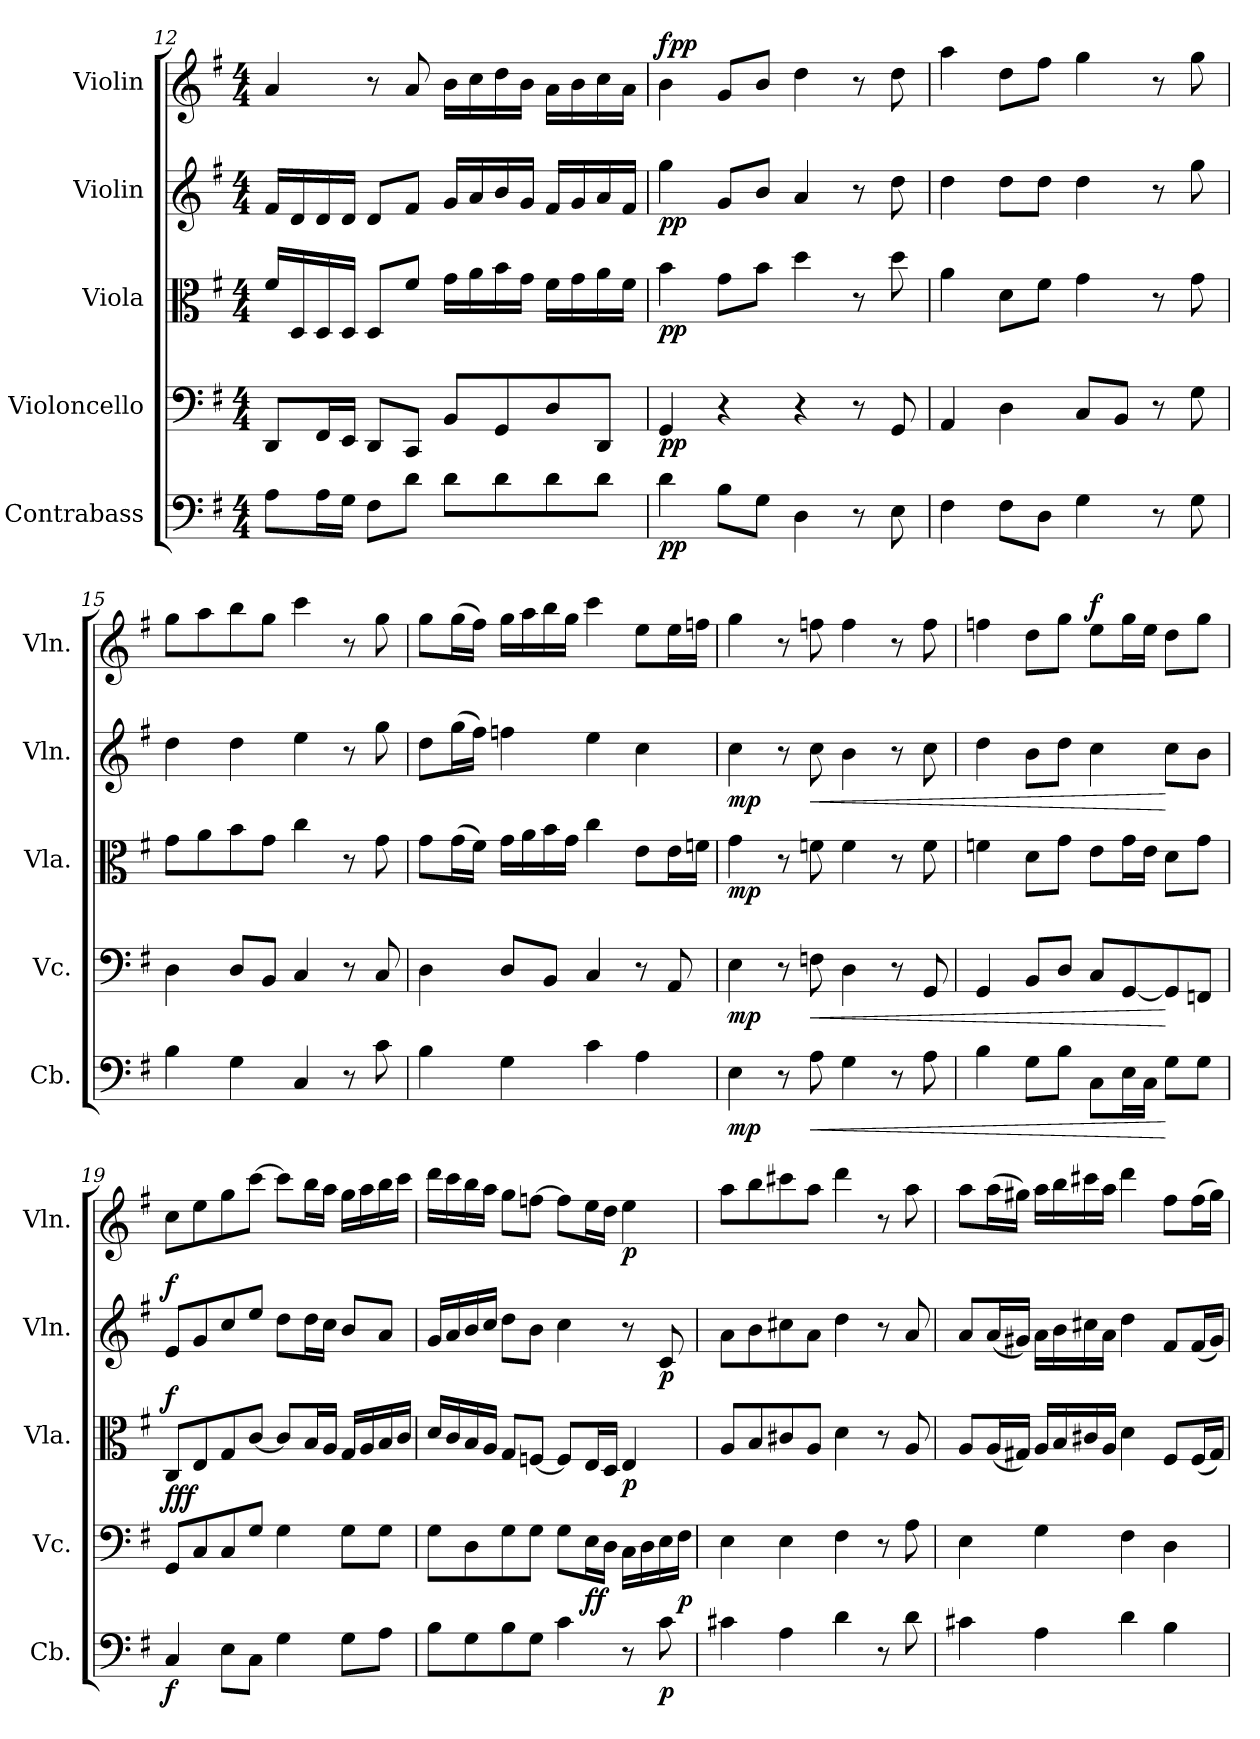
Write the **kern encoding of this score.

**kern	**dynam	**kern	**dynam	**kern	**dynam	**kern	**dynam	**kern	**dynam
*part5	*part5	*part4	*part4	*part3	*part3	*part2	*part2	*part1	*part1
*staff5	*staff5	*staff4	*staff4	*staff3	*staff3	*staff2	*staff2	*staff1	*staff1
*I"Contrabass	*	*I"Violoncello	*	*I"Viola	*	*I"Violin	*	*I"Violin	*
*I'Cb.	*	*I'Vc.	*	*I'Vla.	*	*I'Vln.	*	*I'Vln.	*
*clefF4	*	*clefF4	*	*clefC3	*	*clefG2	*	*clefG2	*
*ITrd7c12	*	*	*	*	*	*	*	*	*
*k[f#]	*	*k[f#]	*	*k[f#]	*	*k[f#]	*	*k[f#]	*
*M4/4	*	*M4/4	*	*M4/4	*	*M4/4	*	*M4/4	*
=12	=12	=12	=12	=12	=12	=12	=12	=12	=12
8AA\L	.	8DD/L	.	16f#/LL	.	16f#/LL	.	4a/	.
.	.	.	.	16D/	.	16d/	.	.	.
16AA\L	.	16FF#/L	.	16D/	.	16d/	.	.	.
16GG\JJ	.	16EE/JJ	.	16D/JJ	.	16d/JJ	.	.	.
8FF#\L	.	8DD/L	.	8D/L	.	8d/L	.	8r	.
8D\J	.	8CC/J	.	8f#/J	.	8f#/J	.	8a/	.
8D\L	.	8BB/L	.	16g\LL	.	16g/LL	.	16b\LL	.
.	.	.	.	16a\	.	16a/	.	16cc\	.
8D\	.	8GG/	.	16b\	.	16b/	.	16dd\	.
.	.	.	.	16g\JJ	.	16g/JJ	.	16b\JJ	.
8D\	.	8D/	.	16f#\LL	.	16f#/LL	.	16a\LL	.
.	.	.	.	16g\	.	16g/	.	16b\	.
8D\J	.	8DD/J	.	16a\	.	16a/	.	16cc\	.
.	.	.	.	16f#\JJ	.	16f#/JJ	.	16a\JJ	.
=13	=13	=13	=13	=13	=13	=13	=13	=13	=13
!	!LO:DY:b	!	!LO:DY:b	!	!LO:DY:b	!	!LO:DY:b	!	!LO:DY:a
!	!	!	!	!	!	!	!	!	!LO:DY:n=1:b
4D\	pp	4GG/	pp	4b\	pp	4gg\	pp	4b\	f pp
8BB\L	.	4r	.	8g\L	.	8g/L	.	8g/L	.
8GG\J	.	.	.	8b\J	.	8b/J	.	8b/J	.
4DD\	.	4r	.	4dd\	.	4a/	.	4dd\	.
8r	.	8r	.	8r	.	8r	.	8r	.
8EE\	.	8GG/	.	8dd\	.	8dd\	.	8dd\	.
!!LO:LB:g=z
=14	=14	=14	=14	=14	=14	=14	=14	=14	=14
4FF#\	.	4AA/	.	4a\	.	4dd\	.	4aa\	.
8FF#\L	.	4D\	.	8d\L	.	8dd\L	.	8dd\L	.
8DD\J	.	.	.	8f#\J	.	8dd\J	.	8ff#\J	.
4GG\	.	8C/L	.	4g\	.	4dd\	.	4gg\	.
.	.	8BB/J	.	.	.	.	.	.	.
8r	.	8r	.	8r	.	8r	.	8r	.
8GG\	.	8G\	.	8g\	.	8gg\	.	8gg\	.
=15	=15	=15	=15	=15	=15	=15	=15	=15	=15
4BB\	.	4D\	.	8g\L	.	4dd\	.	8gg\L	.
.	.	.	.	8a\	.	.	.	8aa\	.
4GG\	.	8D/L	.	8b\	.	4dd\	.	8bb\	.
.	.	8BB/J	.	8g\J	.	.	.	8gg\J	.
4CC/	.	4C/	.	4cc\	.	4ee\	.	4ccc\	.
8r	.	8r	.	8r	.	8r	.	8r	.
8C\	.	8C/	.	8g\	.	8gg\	.	8gg\	.
=16	=16	=16	=16	=16	=16	=16	=16	=16	=16
4BB\	.	4D\	.	8g\L	.	8dd\L	.	8gg\L	.
.	.	.	.	(>16g\L	.	(>16gg\L	.	(>16gg\L	.
.	.	.	.	16f#\JJ)	.	16ff#\JJ)	.	16ff#\JJ)	.
4GG\	.	8D/L	.	16g\LL	.	4ffn\	.	16gg\LL	.
.	.	.	.	16a\	.	.	.	16aa\	.
.	.	8BB/J	.	16b\	.	.	.	16bb\	.
.	.	.	.	16g\JJ	.	.	.	16gg\JJ	.
4C\	.	4C/	.	4cc\	.	4ee\	.	4ccc\	.
4AA\	.	8r	.	8e\L	.	4cc\	.	8ee\L	.
.	.	8AA/	.	16e\L	.	.	.	16ee\L	.
.	.	.	.	16fn\JJ	.	.	.	16ffn\JJ	.
=17	=17	=17	=17	=17	=17	=17	=17	=17	=17
!	!LO:DY:b	!	!LO:DY:b	!	!LO:DY:b	!	!LO:DY:b	!	!LO:DY:a
!	!	!	!	!	!	!	!	!	!LO:DY:n=1:b
4EE\	mp	4E\	mp	4g\	mp	4cc\	mp	4gg\	mf mp
8r	.	8r	.	8r	.	8r	.	8r	.
!	!LO:HP:b	!	!LO:HP:b	!	!	!	!LO:HP:b	!	!
8AA\	<	8Fn\	<	8fn\	.	8cc\	<	8ffn\	.
4GG\	.	4D\	.	4f\	.	4b\	.	4ff\	.
8r	.	8r	.	8r	.	8r	.	8r	.
8AA\	.	8GG/	.	8f\	.	8cc\	.	8ff\	.
=18	=18	=18	=18	=18	=18	=18	=18	=18	=18
4BB\	.	4GG/	.	4fn\	.	4dd\	.	4ffn\	.
8GG\L	.	8BB/L	.	8d\L	.	8b\L	.	8dd\L	.
8BB\J	.	8D/J	.	8g\J	.	8dd\J	.	8gg\J	.
!	!	!	!	!	!	!	!	!	!LO:DY:a
8CC\L	.	8C/L	.	8e\L	.	4cc\	.	8ee\L	f
16EE\L	.	[8GG/	.	16g\L	.	.	.	16gg\L	.
16CC\JJ	.	.	.	16e\JJ	.	.	.	16ee\JJ	.
8GG\L	[	8GG/]	[	8d\L	.	8cc\L	[	8dd\L	.
8GG\J	.	8FFn/J	.	8g\J	.	8b\J	.	8gg\J	.
!!LO:PB:g=z
=19	=19	=19	=19	=19	=19	=19	=19	=19	=19
!	!LO:DY:b	!	!LO:DY:a	!	!	!	!	!	!
!	!	!	!LO:DY:n=1:a	!	!	!	!	!	!
!	!	!	!LO:DY:n=2:b	!	!LO:DY:a	!	!LO:DY:a	!	!
4CC/	f	8GG/L	f f f	8C/L	f	8e/L	f	8cc\L	.
.	.	8C/	.	8E/	.	8g/	.	8ee\	.
8EE\L	.	8C/	.	8G/	.	8cc/	.	8gg\	.
8CC\J	.	8G/J	.	[8c/J	.	8ee/J	.	[8ccc\J	.
4GG\	.	4G\	.	8c/L]	.	8dd\L	.	8ccc\L]	.
.	.	.	.	16B/L	.	16dd\L	.	16bb\L	.
.	.	.	.	16A/JJ	.	16cc\JJ	.	16aa\JJ	.
8GG\L	.	8G\L	.	16G/LL	.	8b/L	.	16gg\LL	.
.	.	.	.	16A/	.	.	.	16aa\	.
8AA\J	.	8G\J	.	16B/	.	8a/J	.	16bb\	.
.	.	.	.	16c/JJ	.	.	.	16ccc\JJ	.
=20	=20	=20	=20	=20	=20	=20	=20	=20	=20
8BB\L	.	8G\L	.	16d/LL	.	16g/LL	.	16ddd\LL	.
.	.	.	.	16c/	.	16a/	.	16ccc\	.
8GG\	.	8D\	.	16B/	.	16b/	.	16bb\	.
.	.	.	.	16A/JJ	.	16cc/JJ	.	16aa\JJ	.
8BB\	.	8G\	.	8G/L	.	8dd\L	.	8gg\L	.
8GG\J	.	8G\J	.	[8Fn/J	.	8b\J	.	[8ffn\J	.
4C\	.	8G\L	.	8F/L]	.	4cc\	.	8ff\L]	.
!	!	!	!LO:DY:b	!	!	!	!	!	!
.	.	16E\L	ff	16E/L	.	.	.	16ee\L	.
.	.	16D\JJ	.	16D/JJ	.	.	.	16dd\JJ	.
!	!	!	!	!	!LO:DY:b	!	!	!	!LO:DY:b
8r	.	16C\LL	.	4E/	p	8r	.	4ee\	p
.	.	16D\	.	.	.	.	.	.	.
!	!LO:DY:b	!	!	!	!	!	!LO:DY:b	!	!
8C\	p	16E\	.	.	.	8c/	p	.	.
!	!	!	!LO:DY:b	!	!	!	!	!	!
.	.	16F#\JJ	p	.	.	.	.	.	.
=21	=21	=21	=21	=21	=21	=21	=21	=21	=21
4C#X\	.	4E\	.	8A/L	.	8a\L	.	8aa\L	.
.	.	.	.	8B/	.	8b\	.	8bb\	.
4AA\	.	4E\	.	8c#X/	.	8cc#X\	.	8ccc#X\	.
.	.	.	.	8A/J	.	8a\J	.	8aa\J	.
4D\	.	4F#\	.	4d\	.	4dd\	.	4ddd\	.
8r	.	8r	.	8r	.	8r	.	8r	.
8D\	.	8A\	.	8A/	.	8a/	.	8aa\	.
!!LO:LB:g=z
=22	=22	=22	=22	=22	=22	=22	=22	=22	=22
4C#X\	.	4E\	.	8A/L	.	8a/L	.	8aa\L	.
.	.	.	.	(<16A/L	.	(<16a/L	.	(>16aa\L	.
.	.	.	.	16G#X/JJ)	.	16g#X/JJ)	.	16gg#X\JJ)	.
4AA\	.	4G\	.	16A/LL	.	16a\LL	.	16aa\LL	.
.	.	.	.	16B/	.	16b\	.	16bb\	.
.	.	.	.	16c#X/	.	16cc#X\	.	16ccc#X\	.
.	.	.	.	16A/JJ	.	16a\JJ	.	16aa\JJ	.
4D\	.	4F#\	.	4d\	.	4dd\	.	4ddd\	.
4BB\	.	4D\	.	8F#/L	.	8f#/L	.	8ff#\L	.
.	.	.	.	(<16F#/L	.	(<16f#/L	.	(>16ff#\L	.
.	.	.	.	16G#/JJ)	.	16g#/JJ)	.	16gg#\JJ)	.
=	=	=	=	=	=	=	=	=	=
*-	*-	*-	*-	*-	*-	*-	*-	*-	*-
